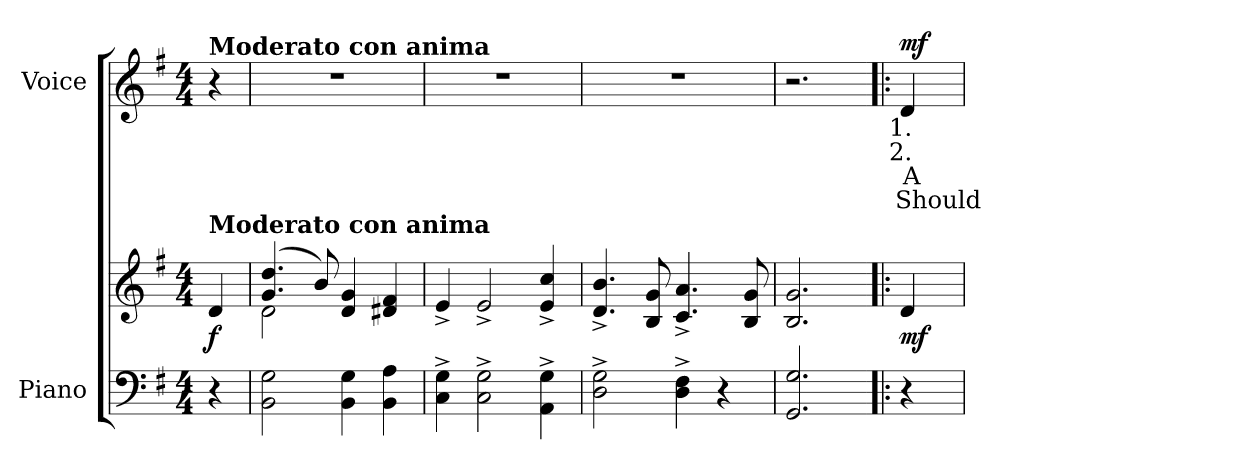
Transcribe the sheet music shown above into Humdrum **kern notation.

**kern	**kern	**dynam	**kern	**text	**text	**dynam
*part2	*part2	*part2	*part1	*part1	*part1	*part1
*staff3	*staff2	*staff2/3	*staff1	*staff1	*staff1	*staff1
*I"Piano	*	*	*I"Voice	*	*	*
*I'Pno.	*	*	*I'Voice	*	*	*
!!LO:PB:g=z
*clefF4	*clefG2	*	*clefG2	*	*	*
*k[f#]	*k[f#]	*	*k[f#]	*	*	*
*G:	*G:	*	*G:	*	*	*
*M4/4	*M4/4	*	*M4/4	*	*	*
*MM100	*MM100	*	*MM100	*	*	*
=	=	=	=	=	=	=
!	!	!	!LO:TX:a:B:t=Moderato con anima	!	!	!
!	!LO:TX:a:B:t=Moderato con anima	!	!	!	!	!
4r	4di/	f	4r	.	.	.
=1	=1	=1	=1	=1	=1	=1
*	*^	*	*	*	*	*
2BBi\ 2Gi	(4.gi/ 4.ddi	2di\	.	1r	.	.	.
.	8bi/)	.	.	.	.	.	.
4BBi\ 4Gi	4di/ 4gi	2ryy	.	.	.	.	.
4BBi\ 4Ai	4d#Xi/ 4f#i	.	.	.	.	.	.
*	*v	*v	*	*	*	*	*
=2	=2	=2	=2	=2	=2	=2
4Ci\^ 4Gi^	4e^i/	.	1r	.	.	.
2Ci\^ 2Gi^	2e^i/	.	.	.	.	.
4AAi\^ 4Gi^	4ei/^ 4cci^	.	.	.	.	.
=3	=3	=3	=3	=3	=3	=3
2Di\^ 2Gi^	4.di/^ 4.bi^	.	1r	.	.	.
.	8Bi/ 8gi	.	.	.	.	.
4Di\^ 4F#i^	4.ci/^ 4.ai^	.	.	.	.	.
4r	.	.	.	.	.	.
.	8Bi/ 8gi	.	.	.	.	.
=4	=4	=4	=4	=4	=4	=4
2.GGi/ 2.Gi	2.Bi/ 2.gi	.	2.r	.	.	.
=4X4!|:	=4X4!|:	=4X4!|:	=4X4!|:	=4X4!|:	=4X4!|:	=4X4!|:
!	!	!	!LO:TX:b:cj:t=1.	!	!	!
!	!	!	!LO:TX:b:cj:t=2.	!	!	!
!	!	!	!	!LO:LY:b:color=#000000	!LO:LY:b:color=#000000	!
4r	4di/	mf	4di/	A-	Should	mf
=	=	=	=	=	=	=
*-	*-	*-	*-	*-	*-	*-
